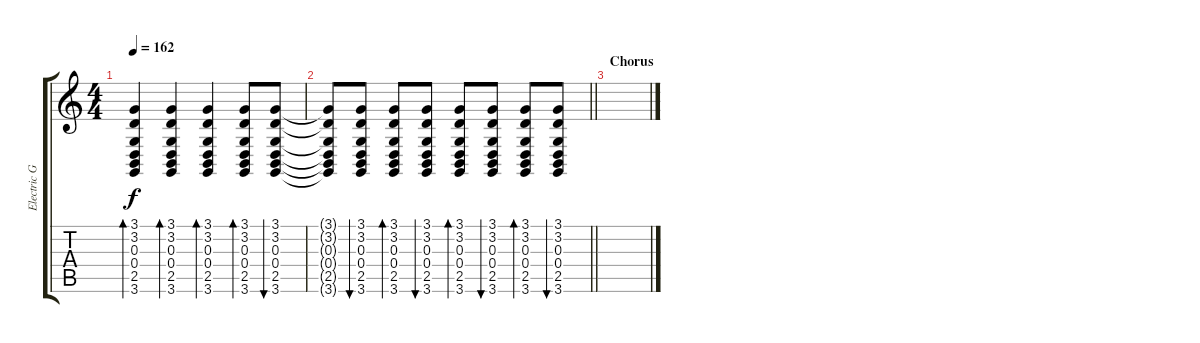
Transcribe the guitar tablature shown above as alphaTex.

\track ("Electric Guitar" "Electric G") {instrument stringensemble1}
\staff {score tabs}
\tuning (E4 B3 G3 D3 A2 E2) {hide}
\ts (4 4)
\tempo 162
\clef g2
\ks c
(3.1 3.2 0.3 0.4 2.5 3.6).4{bd 30 dy f} (3.1 3.2 0.3 0.4 2.5 3.6).4{bd 30} (3.1 3.2 0.3 0.4 2.5 3.6).4{bd 30} (3.1 3.2 0.3 0.4 2.5 3.6).8{bd 30} (3.1 3.2 0.3 0.4 2.5 3.6).8{bu 30} |
\barLineRight lightlight
(3.1{t} 3.2{t} 0.3{t} 0.4{t} 2.5{t} 3.6{t}).8 (3.1 3.2 0.3 0.4 2.5 3.6).8{bu 30} (3.1 3.2 0.3 0.4 2.5 3.6).8{bd 30} (3.1 3.2 0.3 0.4 2.5 3.6).8{bu 30} (3.1 3.2 0.3 0.4 2.5 3.6).8{bd 30} (3.1 3.2 0.3 0.4 2.5 3.6).8{bu 30} (3.1 3.2 0.3 0.4 2.5 3.6).8{bd 30} (3.1 3.2 0.3 0.4 2.5 3.6).8{bu 30} |
\section ("" "Chorus")
